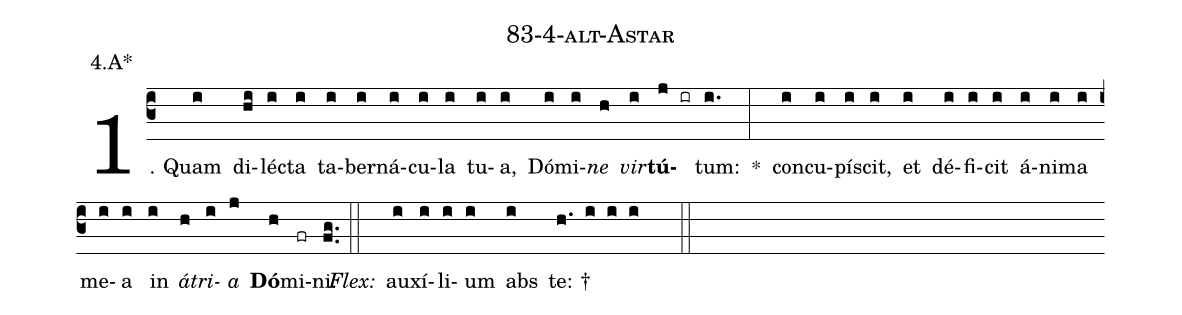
name: 83-4-alt-Astar;
annotation: 4.A*;
%%
(c3)1. Quam(i) di(hi)léc(i)ta(i) ta(i)ber(i)ná(i)cu(i)la(i) tu(i)a,(i) Dó(i)mi(i)<i>ne</i>(h) <i>vir</i>(i)<b>tú</b>(j ir)tum:(i.) *(:) con(i)cu(i)pí(i)scit,(i) et(i) dé(i)fi(i)cit(i) á(i)ni(i)ma(i) me(i)a(i) in(i) <i>á</i>(h)<i>tri</i>(i)<i>a</i>(j) <b>Dó</b>(h)mi(fr)ni.(fg..) (::)
<i>Flex:</i>()  au(i)xí(i)li(i)um(i) abs(i) te: †(h. i i i  ::)
